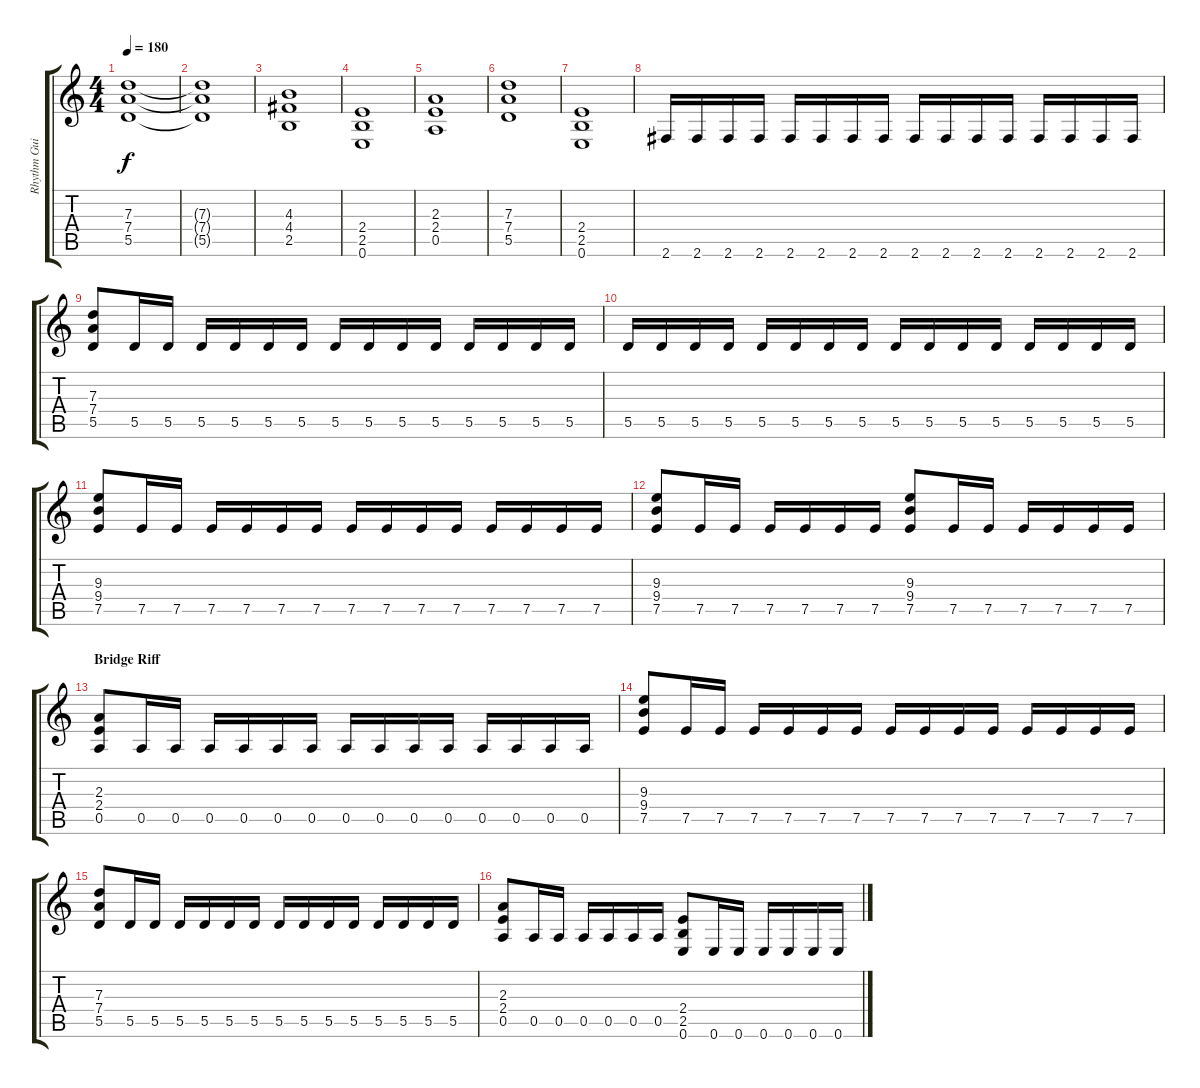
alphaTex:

\track ("Rhythm Guitar 1" "Rhythm Gui") {instrument distortionguitar}
\staff {score tabs}
\tuning (E4 B3 G3 D3 A2 E2) {hide}
\ts (4 4)
\tempo 180
\clef g2
\ks c
(7.3 7.4 5.5).1{dy f} |
(7.3{t} 7.4{t} 5.5{t}).1 |
(4.3 4.4 2.5).1 |
(2.4 2.5 0.6).1 |
(2.3 2.4 0.5).1 |
(7.3 7.4 5.5).1 |
(2.4 2.5 0.6).1 |
2.6.16 2.6.16 2.6.16 2.6.16 2.6.16 2.6.16 2.6.16 2.6.16 2.6.16 2.6.16 2.6.16 2.6.16 2.6.16 2.6.16 2.6.16 2.6.16 |
(7.3 7.4 5.5).8 5.5.16 5.5.16 5.5.16 5.5.16 5.5.16 5.5.16 5.5.16 5.5.16 5.5.16 5.5.16 5.5.16 5.5.16 5.5.16 5.5.16 |
5.5.16 5.5.16 5.5.16 5.5.16 5.5.16 5.5.16 5.5.16 5.5.16 5.5.16 5.5.16 5.5.16 5.5.16 5.5.16 5.5.16 5.5.16 5.5.16 |
(9.3 9.4 7.5).8 7.5.16 7.5.16 7.5.16 7.5.16 7.5.16 7.5.16 7.5.16 7.5.16 7.5.16 7.5.16 7.5.16 7.5.16 7.5.16 7.5.16 |
(9.3 9.4 7.5).8 7.5.16 7.5.16 7.5.16 7.5.16 7.5.16 7.5.16 (9.3 9.4 7.5).8 7.5.16 7.5.16 7.5.16 7.5.16 7.5.16 7.5.16 |
\section ("" "Bridge Riff")
(2.3 2.4 0.5).8 0.5.16 0.5.16 0.5.16 0.5.16 0.5.16 0.5.16 0.5.16 0.5.16 0.5.16 0.5.16 0.5.16 0.5.16 0.5.16 0.5.16 |
(9.3 9.4 7.5).8 7.5.16 7.5.16 7.5.16 7.5.16 7.5.16 7.5.16 7.5.16 7.5.16 7.5.16 7.5.16 7.5.16 7.5.16 7.5.16 7.5.16 |
(7.3 7.4 5.5).8 5.5.16 5.5.16 5.5.16 5.5.16 5.5.16 5.5.16 5.5.16 5.5.16 5.5.16 5.5.16 5.5.16 5.5.16 5.5.16 5.5.16 |
(2.3 2.4 0.5).8 0.5.16 0.5.16 0.5.16 0.5.16 0.5.16 0.5.16 (2.4 2.5 0.6).8 0.6.16 0.6.16 0.6.16 0.6.16 0.6.16 0.6.16
